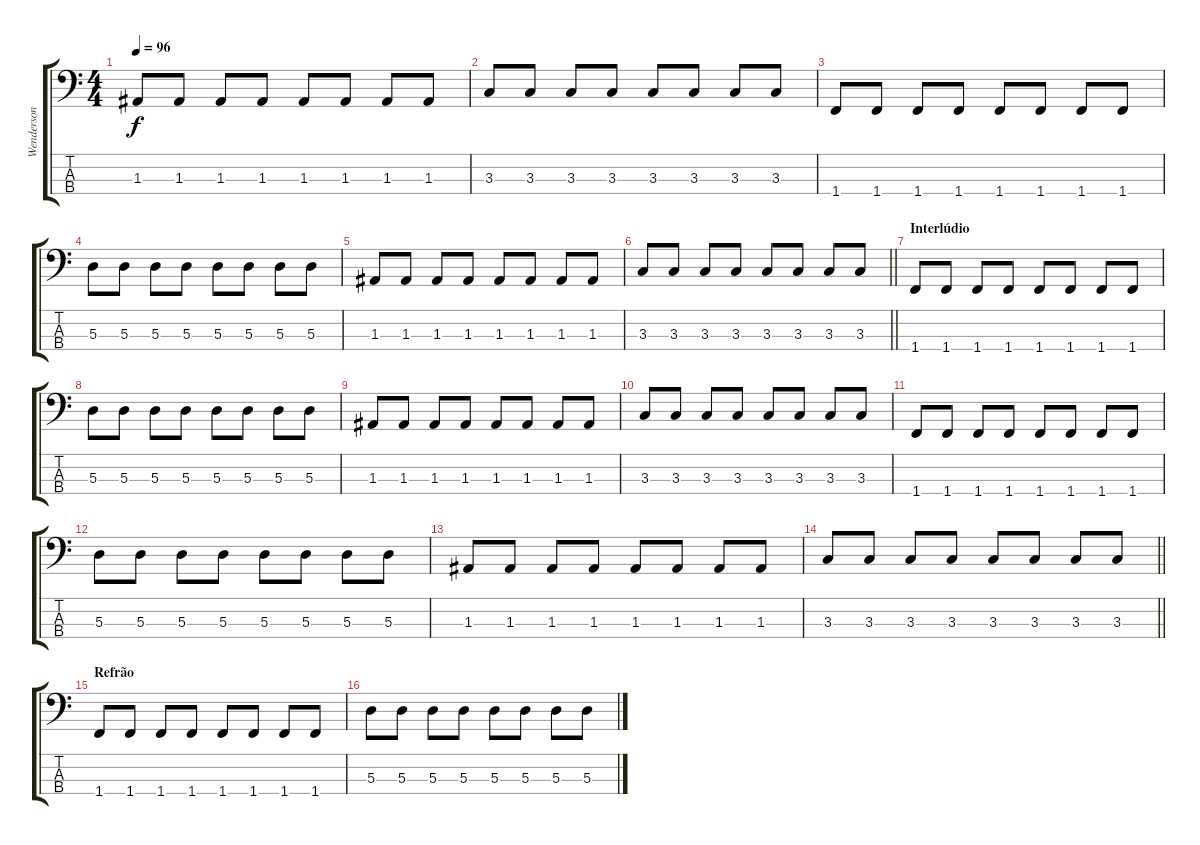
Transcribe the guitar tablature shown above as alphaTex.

\track ("Wenderson" "Wenderson") {instrument electricbassfinger}
\staff {score tabs}
\tuning (G2 D2 A1 E1) {hide}
\ts (4 4)
\tempo 96
\clef f4
\ks c
1.3.8{dy f} 1.3.8 1.3.8 1.3.8 1.3.8 1.3.8 1.3.8 1.3.8 |
3.3.8 3.3.8 3.3.8 3.3.8 3.3.8 3.3.8 3.3.8 3.3.8 |
1.4.8 1.4.8 1.4.8 1.4.8 1.4.8 1.4.8 1.4.8 1.4.8 |
5.3.8 5.3.8 5.3.8 5.3.8 5.3.8 5.3.8 5.3.8 5.3.8 |
1.3.8 1.3.8 1.3.8 1.3.8 1.3.8 1.3.8 1.3.8 1.3.8 |
\barLineRight lightlight
3.3.8 3.3.8 3.3.8 3.3.8 3.3.8 3.3.8 3.3.8 3.3.8 |
\section ("" "Interlúdio")
1.4.8 1.4.8 1.4.8 1.4.8 1.4.8 1.4.8 1.4.8 1.4.8 |
5.3.8 5.3.8 5.3.8 5.3.8 5.3.8 5.3.8 5.3.8 5.3.8 |
1.3.8 1.3.8 1.3.8 1.3.8 1.3.8 1.3.8 1.3.8 1.3.8 |
3.3.8 3.3.8 3.3.8 3.3.8 3.3.8 3.3.8 3.3.8 3.3.8 |
1.4.8 1.4.8 1.4.8 1.4.8 1.4.8 1.4.8 1.4.8 1.4.8 |
5.3.8 5.3.8 5.3.8 5.3.8 5.3.8 5.3.8 5.3.8 5.3.8 |
1.3.8 1.3.8 1.3.8 1.3.8 1.3.8 1.3.8 1.3.8 1.3.8 |
\barLineRight lightlight
3.3.8 3.3.8 3.3.8 3.3.8 3.3.8 3.3.8 3.3.8 3.3.8 |
\section ("" "Refrão")
1.4.8 1.4.8 1.4.8 1.4.8 1.4.8 1.4.8 1.4.8 1.4.8 |
5.3.8 5.3.8 5.3.8 5.3.8 5.3.8 5.3.8 5.3.8 5.3.8
